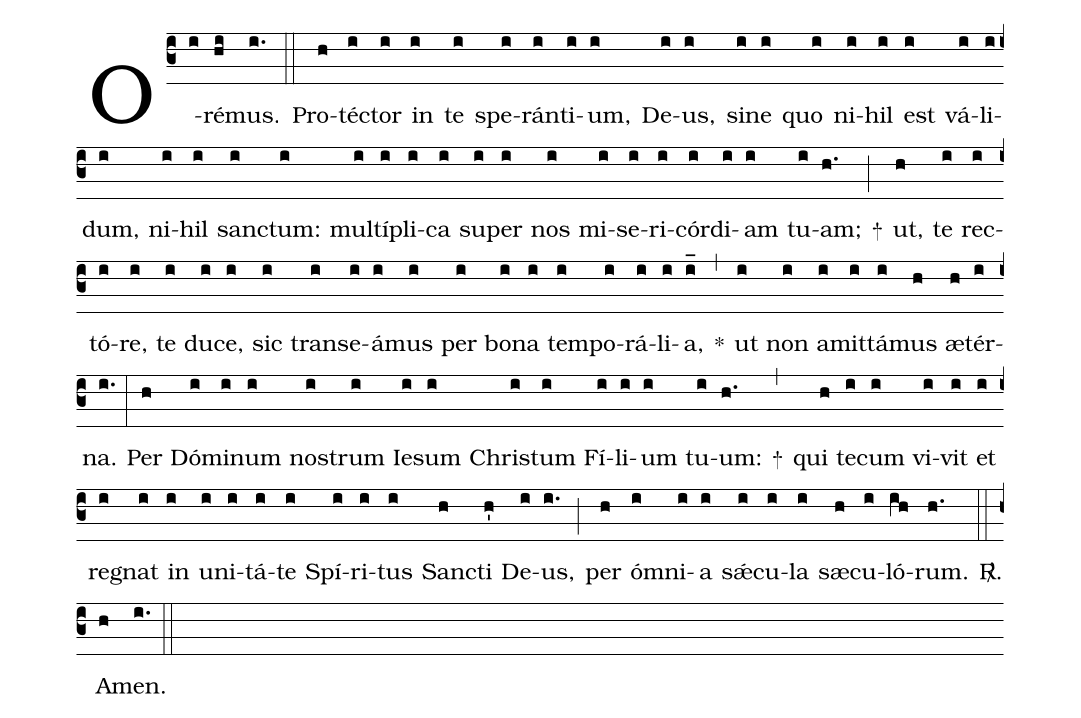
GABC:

%%
(c3)
O(i)ré(hi)mus.(i.) (::)

Pro(h)téc(i)tor(i) in(i) te(i) spe(i)rán(i)ti(i)um,(i) De(i)us,(i) si(i)ne(i) quo(i) ni(i)hil(i) est(i) vá(i)li(i)dum,(i) ni(i)hil(i) sanc(i)tum:(i) mul(i)tí(i)pli(i)ca(i) su(i)per(i) nos(i) mi(i)se(i)ri(i)cór(i)di(i)am(i) tu(i)am;(h.) +(;)
ut,(h) te(i) rec(i)tó(i)re,(i) te(i) du(i)ce,(i) sic(i) trans(i)e(i)á(i)mus(i) per(i) bo(i)na(i) tem(i)po(i)rá(i)li(i)a,(i_) *(,)
ut(i) non(i) a(i)mit(i)tá(i)mus(h) æ(h)tér(i)na.(i.) (:)

Per(h) Dó(i)mi(i)num(i) nos(i)trum(i) Ie(i)sum(i) Chris(i)tum(i) Fí(i)li(i)um(i) tu(i)um:(h.) +(,)
qui(h) te(i)cum(i) vi(i)vit(i) et(i) reg(i)nat(i) in(i) u(i)ni(i)tá(i)te(i) Spí(i)ri(i)tus(i) San(h)cti(h') De(i)us,(i.) (;)
per(h) óm(i)ni(i)a(i) sǽ(i)cu(i)la(i) sæ(h)cu(i)ló(ih)rum.(h.) <sp>R/</sp>.(::)
A(h)men.(i.) (::)
